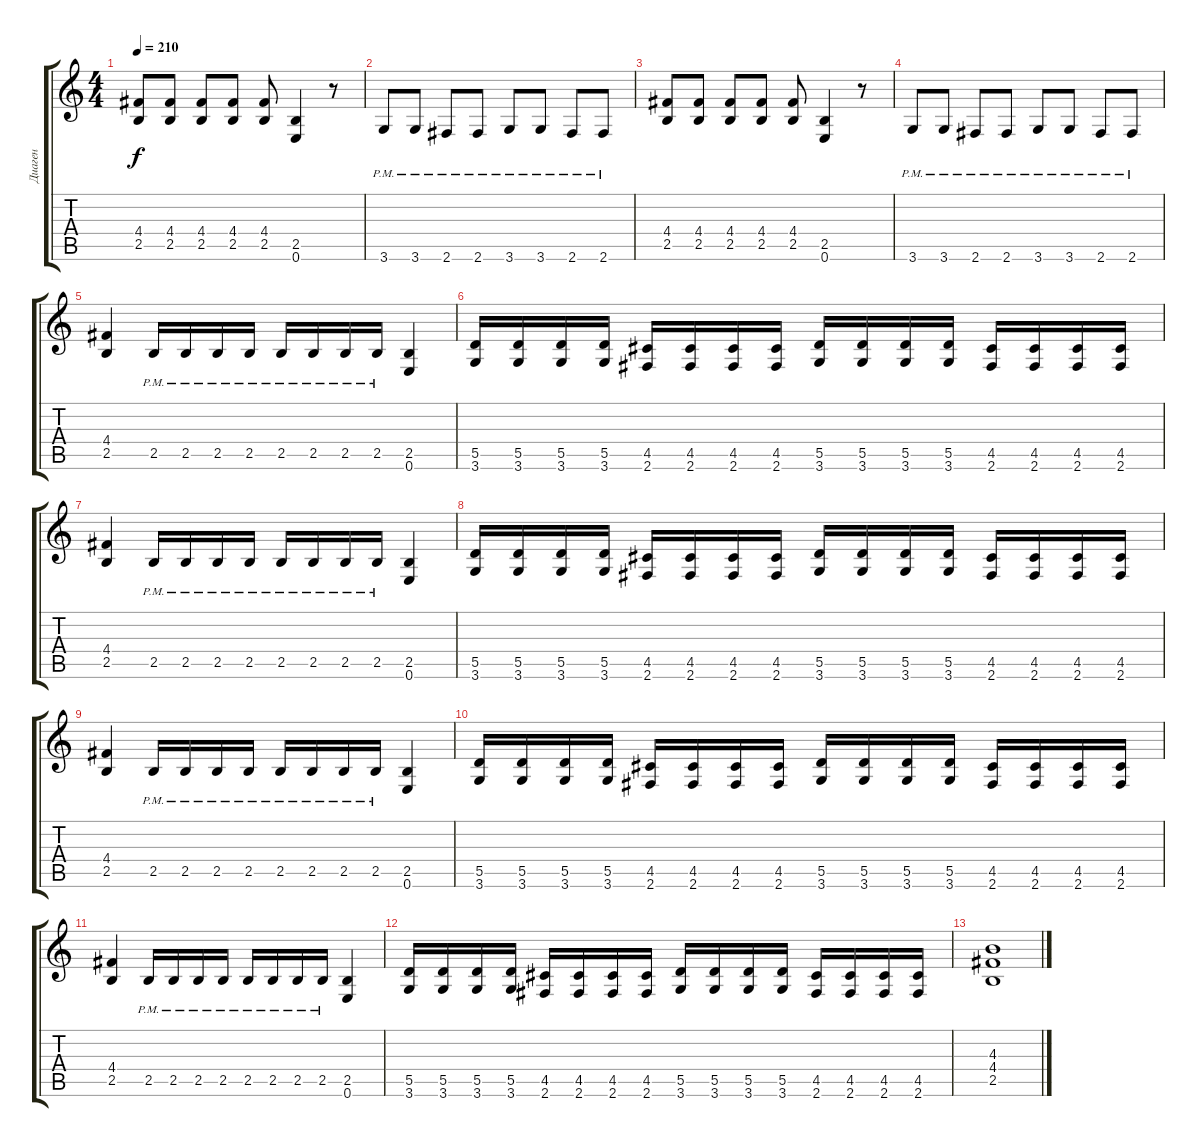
\track ("Диаген" "Диаген") {instrument overdrivenguitar}
\staff {score tabs}
\tuning (E4 B3 G3 D3 A2 E2) {hide}
\ts (4 4)
\tempo 210
\clef g2
\ks c
(4.4 2.5).8{dy f} (4.4 2.5).8 (4.4 2.5).8 (4.4 2.5).8 (4.4 2.5).8 (2.5 0.6).4 r.8 |
3.6{pm}.8 3.6{pm}.8 2.6{pm}.8 2.6{pm}.8 3.6{pm}.8 3.6{pm}.8 2.6{pm}.8 2.6{pm}.8 |
(4.4 2.5).8 (4.4 2.5).8 (4.4 2.5).8 (4.4 2.5).8 (4.4 2.5).8 (2.5 0.6).4 r.8 |
3.6{pm}.8 3.6{pm}.8 2.6{pm}.8 2.6{pm}.8 3.6{pm}.8 3.6{pm}.8 2.6{pm}.8 2.6{pm}.8 |
(4.4 2.5).4 2.5{pm}.16 2.5{pm}.16 2.5{pm}.16 2.5{pm}.16 2.5{pm}.16 2.5{pm}.16 2.5{pm}.16 2.5{pm}.16 (2.5 0.6).4 |
(5.5 3.6).16 (5.5 3.6).16 (5.5 3.6).16 (5.5 3.6).16 (4.5 2.6).16 (4.5 2.6).16 (4.5 2.6).16 (4.5 2.6).16 (5.5 3.6).16 (5.5 3.6).16 (5.5 3.6).16 (5.5 3.6).16 (4.5 2.6).16 (4.5 2.6).16 (4.5 2.6).16 (4.5 2.6).16 |
(4.4 2.5).4 2.5{pm}.16 2.5{pm}.16 2.5{pm}.16 2.5{pm}.16 2.5{pm}.16 2.5{pm}.16 2.5{pm}.16 2.5{pm}.16 (2.5 0.6).4 |
(5.5 3.6).16 (5.5 3.6).16 (5.5 3.6).16 (5.5 3.6).16 (4.5 2.6).16 (4.5 2.6).16 (4.5 2.6).16 (4.5 2.6).16 (5.5 3.6).16 (5.5 3.6).16 (5.5 3.6).16 (5.5 3.6).16 (4.5 2.6).16 (4.5 2.6).16 (4.5 2.6).16 (4.5 2.6).16 |
(4.4 2.5).4 2.5{pm}.16 2.5{pm}.16 2.5{pm}.16 2.5{pm}.16 2.5{pm}.16 2.5{pm}.16 2.5{pm}.16 2.5{pm}.16 (2.5 0.6).4 |
(5.5 3.6).16 (5.5 3.6).16 (5.5 3.6).16 (5.5 3.6).16 (4.5 2.6).16 (4.5 2.6).16 (4.5 2.6).16 (4.5 2.6).16 (5.5 3.6).16 (5.5 3.6).16 (5.5 3.6).16 (5.5 3.6).16 (4.5 2.6).16 (4.5 2.6).16 (4.5 2.6).16 (4.5 2.6).16 |
(4.4 2.5).4 2.5{pm}.16 2.5{pm}.16 2.5{pm}.16 2.5{pm}.16 2.5{pm}.16 2.5{pm}.16 2.5{pm}.16 2.5{pm}.16 (2.5 0.6).4 |
(5.5 3.6).16 (5.5 3.6).16 (5.5 3.6).16 (5.5 3.6).16 (4.5 2.6).16 (4.5 2.6).16 (4.5 2.6).16 (4.5 2.6).16 (5.5 3.6).16 (5.5 3.6).16 (5.5 3.6).16 (5.5 3.6).16 (4.5 2.6).16 (4.5 2.6).16 (4.5 2.6).16 (4.5 2.6).16 |
(4.3 4.4 2.5).1
